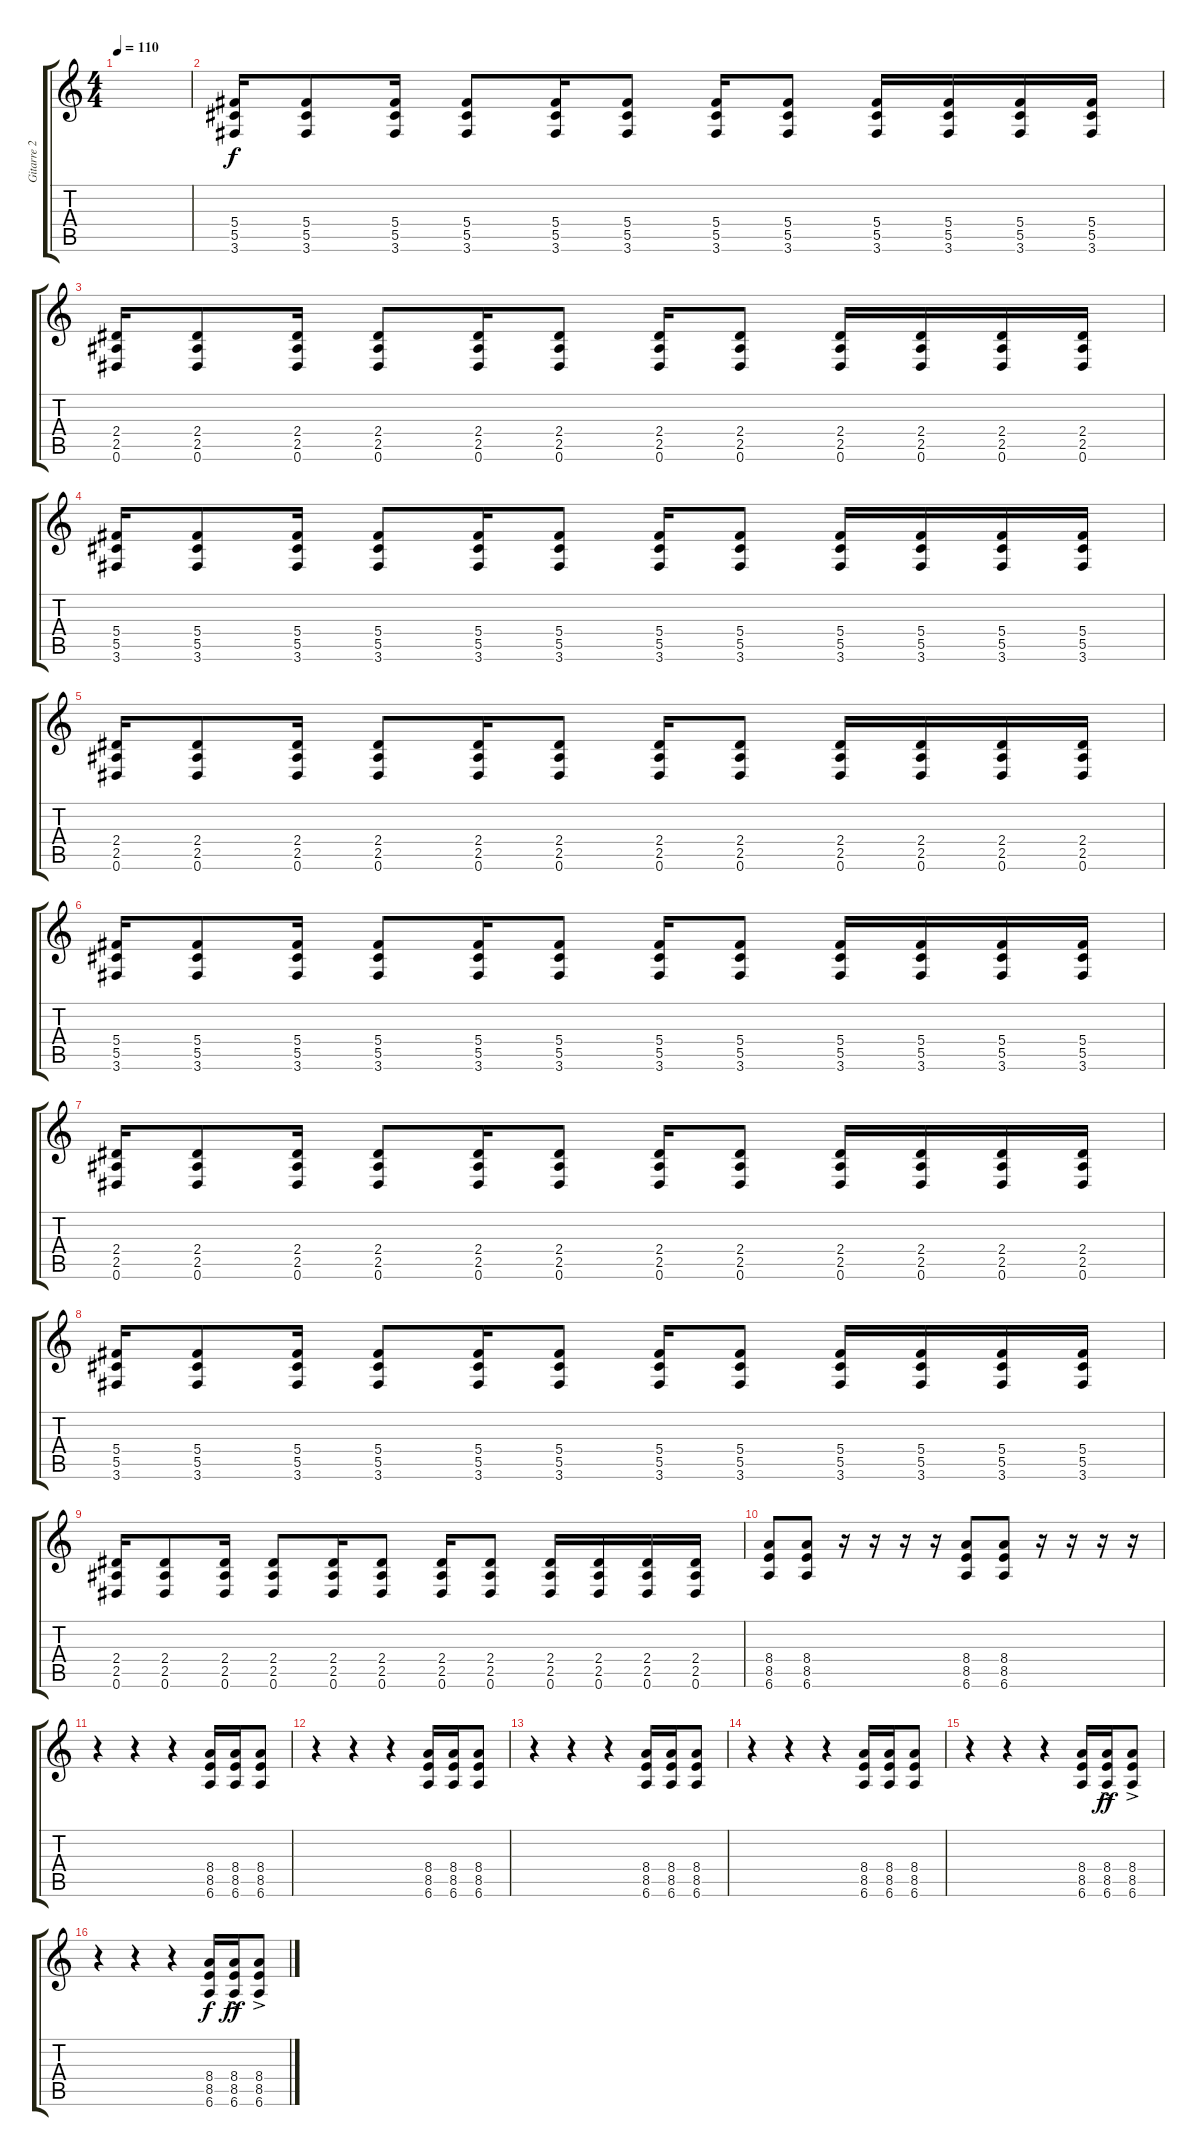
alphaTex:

\track ("Gitarre 2" "Gitarre 2") {instrument overdrivenguitar}
\staff {score tabs}
\tuning (Eb4 Bb3 Gb3 Db3 Ab2 Eb2) {hide}
\ts (4 4)
\tempo 110
\clef g2
\ks c
|
(5.4 5.5 3.6).16 (5.4 5.5 3.6).8 (5.4 5.5 3.6).16 (5.4 5.5 3.6).8 (5.4 5.5 3.6).16 (5.4 5.5 3.6).8 (5.4 5.5 3.6).16 (5.4 5.5 3.6).8 (5.4 5.5 3.6).16 (5.4 5.5 3.6).16 (5.4 5.5 3.6).16 (5.4 5.5 3.6).16 |
(2.4 2.5 0.6).16 (2.4 2.5 0.6).8 (2.4 2.5 0.6).16 (2.4 2.5 0.6).8 (2.4 2.5 0.6).16 (2.4 2.5 0.6).8 (2.4 2.5 0.6).16 (2.4 2.5 0.6).8 (2.4 2.5 0.6).16 (2.4 2.5 0.6).16 (2.4 2.5 0.6).16 (2.4 2.5 0.6).16 |
(5.4 5.5 3.6).16 (5.4 5.5 3.6).8 (5.4 5.5 3.6).16 (5.4 5.5 3.6).8 (5.4 5.5 3.6).16 (5.4 5.5 3.6).8 (5.4 5.5 3.6).16 (5.4 5.5 3.6).8 (5.4 5.5 3.6).16 (5.4 5.5 3.6).16 (5.4 5.5 3.6).16 (5.4 5.5 3.6).16 |
(2.4 2.5 0.6).16 (2.4 2.5 0.6).8 (2.4 2.5 0.6).16 (2.4 2.5 0.6).8 (2.4 2.5 0.6).16 (2.4 2.5 0.6).8 (2.4 2.5 0.6).16 (2.4 2.5 0.6).8 (2.4 2.5 0.6).16 (2.4 2.5 0.6).16 (2.4 2.5 0.6).16 (2.4 2.5 0.6).16 |
(5.4 5.5 3.6).16 (5.4 5.5 3.6).8 (5.4 5.5 3.6).16 (5.4 5.5 3.6).8 (5.4 5.5 3.6).16 (5.4 5.5 3.6).8 (5.4 5.5 3.6).16 (5.4 5.5 3.6).8 (5.4 5.5 3.6).16 (5.4 5.5 3.6).16 (5.4 5.5 3.6).16 (5.4 5.5 3.6).16 |
(2.4 2.5 0.6).16 (2.4 2.5 0.6).8 (2.4 2.5 0.6).16 (2.4 2.5 0.6).8 (2.4 2.5 0.6).16 (2.4 2.5 0.6).8 (2.4 2.5 0.6).16 (2.4 2.5 0.6).8 (2.4 2.5 0.6).16 (2.4 2.5 0.6).16 (2.4 2.5 0.6).16 (2.4 2.5 0.6).16 |
(5.4 5.5 3.6).16 (5.4 5.5 3.6).8 (5.4 5.5 3.6).16 (5.4 5.5 3.6).8 (5.4 5.5 3.6).16 (5.4 5.5 3.6).8 (5.4 5.5 3.6).16 (5.4 5.5 3.6).8 (5.4 5.5 3.6).16 (5.4 5.5 3.6).16 (5.4 5.5 3.6).16 (5.4 5.5 3.6).16 |
(2.4 2.5 0.6).16 (2.4 2.5 0.6).8 (2.4 2.5 0.6).16 (2.4 2.5 0.6).8 (2.4 2.5 0.6).16 (2.4 2.5 0.6).8 (2.4 2.5 0.6).16 (2.4 2.5 0.6).8 (2.4 2.5 0.6).16 (2.4 2.5 0.6).16 (2.4 2.5 0.6).16 (2.4 2.5 0.6).16 |
(8.4 8.5 6.6).8 (8.4 8.5 6.6).8 r.16 r.16 r.16 r.16 (8.4 8.5 6.6).8 (8.4 8.5 6.6).8 r.16 r.16 r.16 r.16 |
r.4 r.4 r.4 (8.4 8.5 6.6).16 (8.4 8.5 6.6).16 (8.4 8.5 6.6).8 |
r.4 r.4 r.4 (8.4 8.5 6.6).16 (8.4 8.5 6.6).16 (8.4 8.5 6.6).8 |
r.4 r.4 r.4 (8.4 8.5 6.6).16 (8.4 8.5 6.6).16 (8.4 8.5 6.6).8 |
r.4 r.4 r.4 (8.4 8.5 6.6).16 (8.4 8.5 6.6).16 (8.4 8.5 6.6).8 |
r.4 r.4 r.4 (8.4 8.5 6.6).16 (8.4{ac} 8.5{ac} 6.6{ac}).16{dy ff} (8.4{ac} 8.5{ac} 6.6{ac}).8 |
r.4 r.4 r.4 (8.4 8.5 6.6).16{dy f} (8.4{ac} 8.5{ac} 6.6{ac}).16{dy ff} (8.4{ac} 8.5{ac} 6.6{ac}).8
